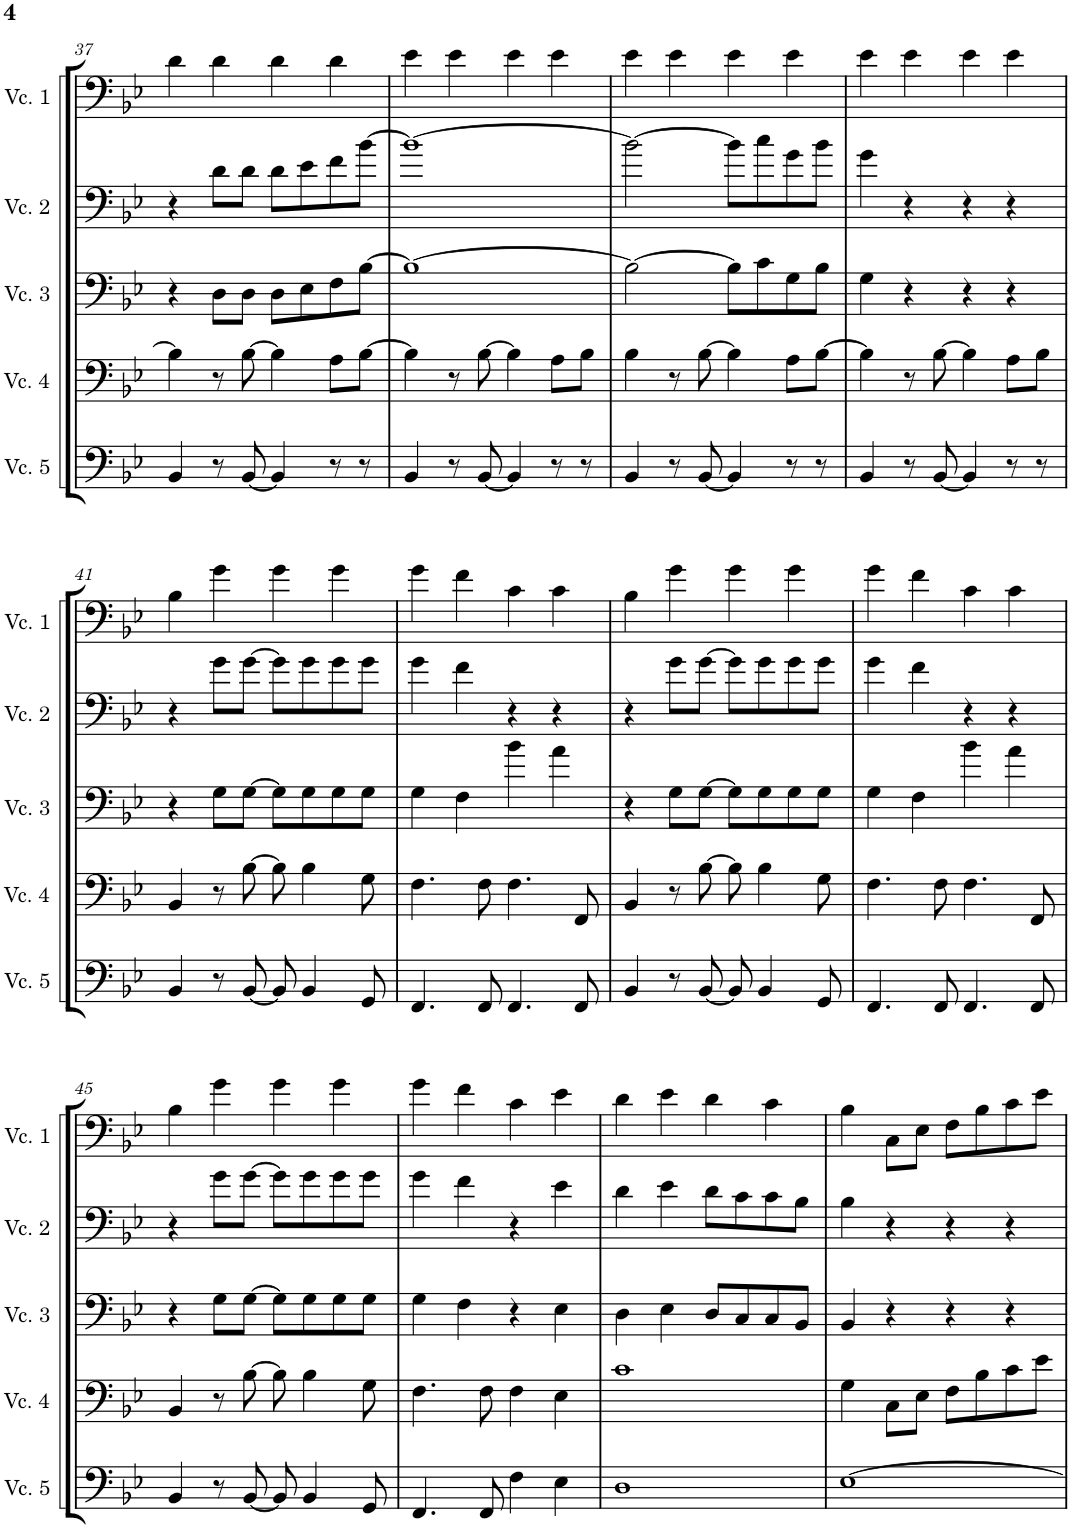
**kern	**kern	**kern	**kern	**kern
*part5	*part4	*part3	*part2	*part1
*staff5	*staff4	*staff3	*staff2	*staff1
*I"Cello 5	*I"Cello 4	*I"Cello 3	*I"Cello 2	*I"Cello 1
!!LO:PB:g=z
*clefF4	*clefF4	*clefF4	*clefF4	*clefF4
*k[b-e-]	*k[b-e-]	*k[b-e-]	*k[b-e-]	*k[b-e-]
*M4/4	*M4/4	*M4/4	*M4/4	*M4/4
=37	=37	=37	=37	=37
4BB-/	4B-\]	4r	4r	4d\
8r	8r	8D\L	8d\L	4d\
[8BB-/	[8B-\	8D\J	8d\J	.
4BB-/]	4B-\]	8D\L	8d\L	4d\
.	.	8E-\	8e-\	.
8r	8A\L	8F\	8f\	4d\
8r	[8B-\J	[8B-\J	[8b-\J	.
=38	=38	=38	=38	=38
4BB-/	4B-\]	1B-_	1b-_	4e-\
8r	8r	.	.	4e-\
[8BB-/	[8B-\	.	.	.
4BB-/]	4B-\]	.	.	4e-\
8r	8A\L	.	.	4e-\
8r	8B-\J	.	.	.
=39	=39	=39	=39	=39
4BB-/	4B-\	2B-\_	2b-\_	4e-\
8r	8r	.	.	4e-\
[8BB-/	[8B-\	.	.	.
4BB-/]	4B-\]	8B-\L]	8b-\L]	4e-\
.	.	8c\	8cc\	.
8r	8A\L	8G\	8g\	4e-\
8r	[8B-\J	8B-\J	8b-\J	.
=40	=40	=40	=40	=40
4BB-/	4B-\]	4G\	4g\	4e-\
8r	8r	4r	4r	4e-\
[8BB-/	[8B-\	.	.	.
4BB-/]	4B-\]	4r	4r	4e-\
8r	8A\L	4r	4r	4e-\
8r	8B-\J	.	.	.
!!LO:LB:g=z
=41	=41	=41	=41	=41
4BB-/	4BB-/	4r	4r	4B-\
8r	8r	8G\L	8g\L	4g\
[8BB-/	[8B-\	[8G\J	[8g\J	.
8BB-/]	8B-\]	8G\L]	8g\L]	4g\
4BB-/	4B-\	8G\	8g\	.
.	.	8G\	8g\	4g\
8GG/	8G\	8G\J	8g\J	.
=42	=42	=42	=42	=42
4.FF/	4.F\	4G\	4g\	4g\
.	.	4F\	4f\	4f\
8FF/	8F\	.	.	.
4.FF/	4.F\	4b-\	4r	4c\
.	.	4a\	4r	4c\
8FF/	8FF/	.	.	.
=43	=43	=43	=43	=43
4BB-/	4BB-/	4r	4r	4B-\
8r	8r	8G\L	8g\L	4g\
[8BB-/	[8B-\	[8G\J	[8g\J	.
8BB-/]	8B-\]	8G\L]	8g\L]	4g\
4BB-/	4B-\	8G\	8g\	.
.	.	8G\	8g\	4g\
8GG/	8G\	8G\J	8g\J	.
=44	=44	=44	=44	=44
4.FF/	4.F\	4G\	4g\	4g\
.	.	4F\	4f\	4f\
8FF/	8F\	.	.	.
4.FF/	4.F\	4b-\	4r	4c\
.	.	4a\	4r	4c\
8FF/	8FF/	.	.	.
!!LO:LB:g=z
=45	=45	=45	=45	=45
4BB-/	4BB-/	4r	4r	4B-\
8r	8r	8G\L	8g\L	4g\
[8BB-/	[8B-\	[8G\J	[8g\J	.
8BB-/]	8B-\]	8G\L]	8g\L]	4g\
4BB-/	4B-\	8G\	8g\	.
.	.	8G\	8g\	4g\
8GG/	8G\	8G\J	8g\J	.
=46	=46	=46	=46	=46
4.FF/	4.F\	4G\	4g\	4g\
.	.	4F\	4f\	4f\
8FF/	8F\	.	.	.
4F\	4F\	4r	4r	4c\
4E-\	4E-\	4E-\	4e-\	4e-\
=47	=47	=47	=47	=47
1D	1c	4D\	4d\	4d\
.	.	4E-\	4e-\	4e-\
.	.	8D/L	8d\L	4d\
.	.	8C/	8c\	.
.	.	8C/	8c\	4c\
.	.	8BB-/J	8B-\J	.
=48	=48	=48	=48	=48
[1E-	4G\	4BB-/	4B-\	4B-\
.	8C\L	4r	4r	8C\L
.	8E-\J	.	.	8E-\J
.	8F\L	4r	4r	8F\L
.	8B-\	.	.	8B-\
.	8c\	4r	4r	8c\
.	8e-\J	.	.	8e-\J
=	=	=	=	=
*-	*-	*-	*-	*-
